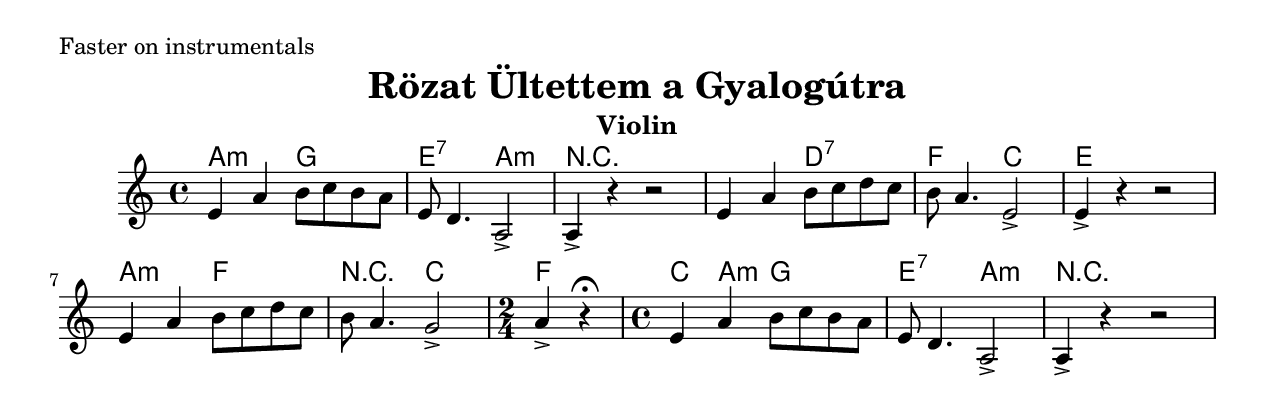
\version "2.18.0"
\include "english.ly"
\paper{
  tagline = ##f
  print-all-headers = ##t
  #(set-paper-size "letter")
}
date = #(strftime "%d-%m-%Y" (localtime (current-time)))

%\markup{ \italic{ " Updated " \date  }  }

\markup{ Faster on instrumentals}

%#################################### Melody ########################
melody = \relative c' {
  \clef treble
  \key a \minor
  \time 4/4

  e4 a b8 c b a
  e8 d4. a2->
  a4-> r r2

  e'4 a b8 c d c
  b8 a4. e2->
  e4-> r r2|

  e4 a b8 c d c
  b8 a4. g2->
  \time 2/4
  a4-> r \fermata

  \time 4/4
  e4 a b8 c b a
  e8 d4. a2->
  a4-> r r2

}
%################################# Lyrics #####################
%\addlyrics{  }
%################################# Chords #######################
harmonies = \chordmode {
  a2:m
  g2
  e2:7
  a2:m
  r2*3
  d2:7
  f2
  c2
  e1
  a2:m
  f2
  r2
  c2
  f2
  c4
  a4:m
  g2
  e2:7
  a2:m
  r2
}

\score {
  <<
    \new ChordNames {
      \set chordChanges = ##f
      \harmonies
    }
    \new Staff
    \melody
  >>
  \header{
    title= "Rözat Ültettem a Gyalogútra"
    subtitle=""
    composer= ""
    instrument = "Violin"
    arranger= ""
  }
  \layout{indent = 1.0\cm}
  \midi {
    \tempo 4 = 120

    % \midi { }
  }
}
%{
% more verses:
\markup{}
\markup {
  \fill-line {
    \hspace #0.1 % distance from left margin
    \column {
      \line { "1."
        \column {
          ""
        }
      }
      \hspace #0.2 % vertical distance between verses
      \line { "2."
        \column {
         ""
        }
      }
    }
    \hspace #0.1  % horiz. distance between columns
    \column {
      \line { "3."
        \column {
          ""
        }
      }
      \hspace #0.2 % distance between verses
      \line { "4."
        \column {
         ""
        }
      }
    }
    \hspace #0.1 % distance to right margin
  }
}

%}
